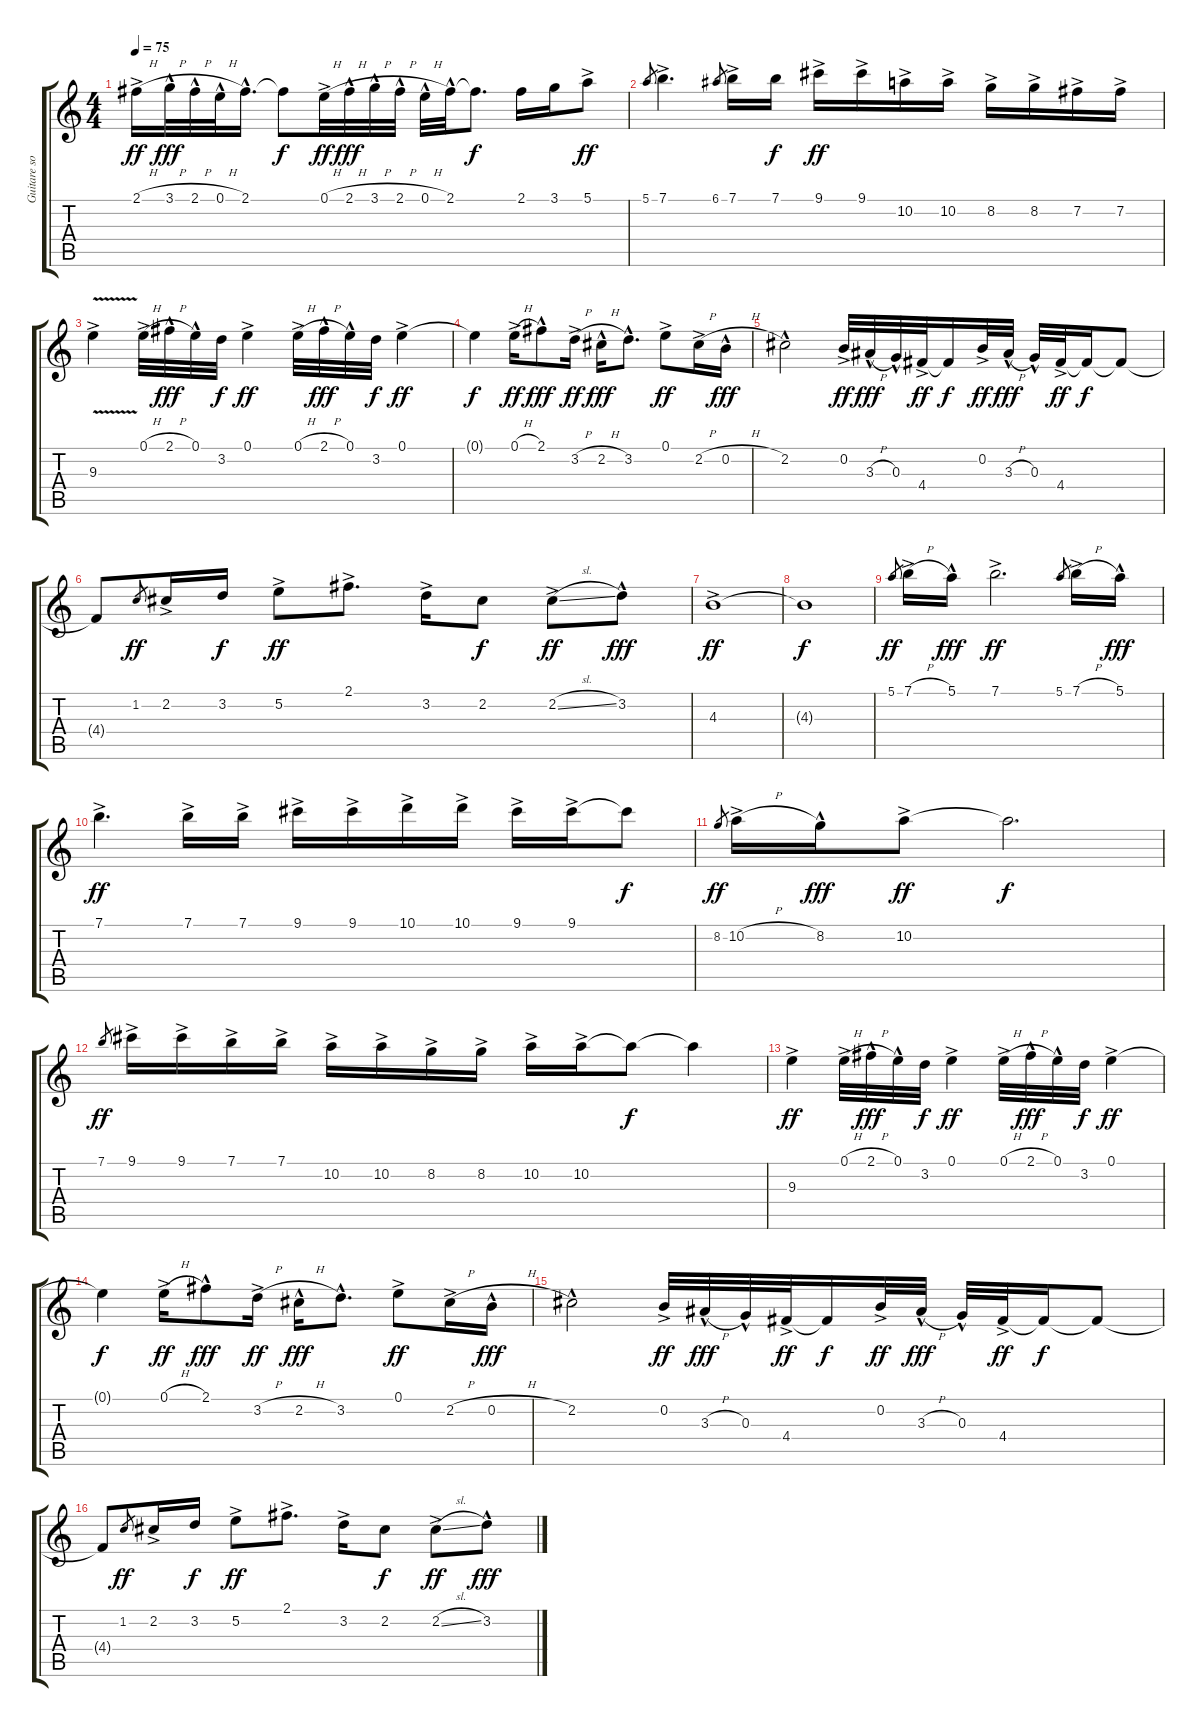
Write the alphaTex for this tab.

\track ("Guitare solo" "Guitare so") {instrument acousticguitarsteel}
\staff {score tabs}
\tuning (E4 B3 G3 D3 A2 E2) {hide}
\ts (4 4)
\tempo 75
\clef g2
\ks c
2.1{h ac}.16{dy ff} 3.1{h hac}.32{dy fff} 2.1{h hac}.32 0.1{h hac}.32 2.1{hac}.16{d} 2.1{t}.8{dy f} 0.1{h ac}.32{dy ff} 2.1{h hac}.32{dy fff} 3.1{h hac}.32 2.1{h hac}.32 0.1{h hac}.32 2.1{hac}.32 2.1{t}.8{d dy f} 2.1.16 3.1.16 5.1{ac}.8{dy ff} |
5.1.8{gr} 7.1{ac}.4{d} 6.1.8{gr} 7.1{ac}.16 7.1.16{dy f} 9.1{ac}.16{dy ff} 9.1{ac}.16 10.2{ac}.16 10.2{ac}.16 8.2{ac}.16 8.2{ac}.16 7.2{ac}.16 7.2{ac}.16 |
9.3{v ac}.4 0.1{h ac}.32 2.1{h hac}.32{dy fff} 0.1{hac}.32 3.2.32{dy f} 0.1{ac}.4{dy ff} 0.1{h ac}.32 2.1{h hac}.32{dy fff} 0.1{hac}.32 3.2.32{dy f} 0.1{ac}.4{dy ff} |
0.1{t}.4{dy f} 0.1{h ac}.16{dy ff} 2.1{hac}.8{dy fff} 3.2{h ac}.16{dy ff} 2.2{h hac}.16{dy fff} 3.2{hac}.8{d} 0.1{ac}.8{dy ff} 2.2{h ac}.16 0.2{h hac}.16{dy fff} |
2.2{hac}.2 0.2{ac}.32{dy ff} 3.3{h hac}.32{dy fff} 0.3{hac}.32 4.4{ac}.32{dy ff} 4.4{t}.16{dy f} 0.2{ac}.32{dy ff} 3.3{h hac}.32{dy fff} 0.3{hac}.32 4.4{ac}.32{dy ff} 4.4{t}.16{dy f} 4.4{t}.8 |
4.4{t}.8 1.2.8{gr dy ff} 2.2{ac}.16 3.2.16{dy f} 5.2{ac}.8{dy ff} 2.1{ac}.8{d} 3.2{ac}.16 2.2.8{dy f} 2.2{sl ac}.8{dy ff} 3.2{hac}.8{dy fff} |
4.3{ac}.1{dy ff} |
4.3{t}.1{dy f} |
5.1.8{gr dy ff} 7.1{h ac}.16 5.1{hac}.16{dy fff} 7.1{ac}.2{d dy ff} 5.1.8{gr} 7.1{h ac}.16 5.1{hac}.16{dy fff} |
7.1{ac}.4{d dy ff} 7.1{ac}.16 7.1{ac}.16 9.1{ac}.16 9.1{ac}.16 10.1{ac}.16 10.1{ac}.16 9.1{ac}.16 9.1{ac}.16 9.1{t}.8{dy f} |
8.2.8{gr dy ff} 10.2{h ac}.16 8.2{hac}.16{dy fff} 10.2{ac}.8{dy ff} 10.2{t}.2{d dy f} |
7.1.8{gr dy ff} 9.1{ac}.16 9.1{ac}.16 7.1{ac}.16 7.1{ac}.16 10.2{ac}.16 10.2{ac}.16 8.2{ac}.16 8.2{ac}.16 10.2{ac}.16 10.2{ac}.16 10.2{t}.8{dy f} 10.2{t}.4 |
9.3{ac}.4{dy ff} 0.1{h ac}.32 2.1{h hac}.32{dy fff} 0.1{hac}.32 3.2.32{dy f} 0.1{ac}.4{dy ff} 0.1{h ac}.32 2.1{h hac}.32{dy fff} 0.1{hac}.32 3.2.32{dy f} 0.1{ac}.4{dy ff} |
0.1{t}.4{dy f} 0.1{h ac}.16{dy ff} 2.1{hac}.8{dy fff} 3.2{h ac}.16{dy ff} 2.2{h hac}.16{dy fff} 3.2{hac}.8{d} 0.1{ac}.8{dy ff} 2.2{h ac}.16 0.2{h hac}.16{dy fff} |
2.2{hac}.2 0.2{ac}.32{dy ff} 3.3{h hac}.32{dy fff} 0.3{hac}.32 4.4{ac}.32{dy ff} 4.4{t}.16{dy f} 0.2{ac}.32{dy ff} 3.3{h hac}.32{dy fff} 0.3{hac}.32 4.4{ac}.32{dy ff} 4.4{t}.16{dy f} 4.4{t}.8 |
4.4{t}.8 1.2.8{gr dy ff} 2.2{ac}.16 3.2.16{dy f} 5.2{ac}.8{dy ff} 2.1{ac}.8{d} 3.2{ac}.16 2.2.8{dy f} 2.2{sl ac}.8{dy ff} 3.2{hac}.8{dy fff}
